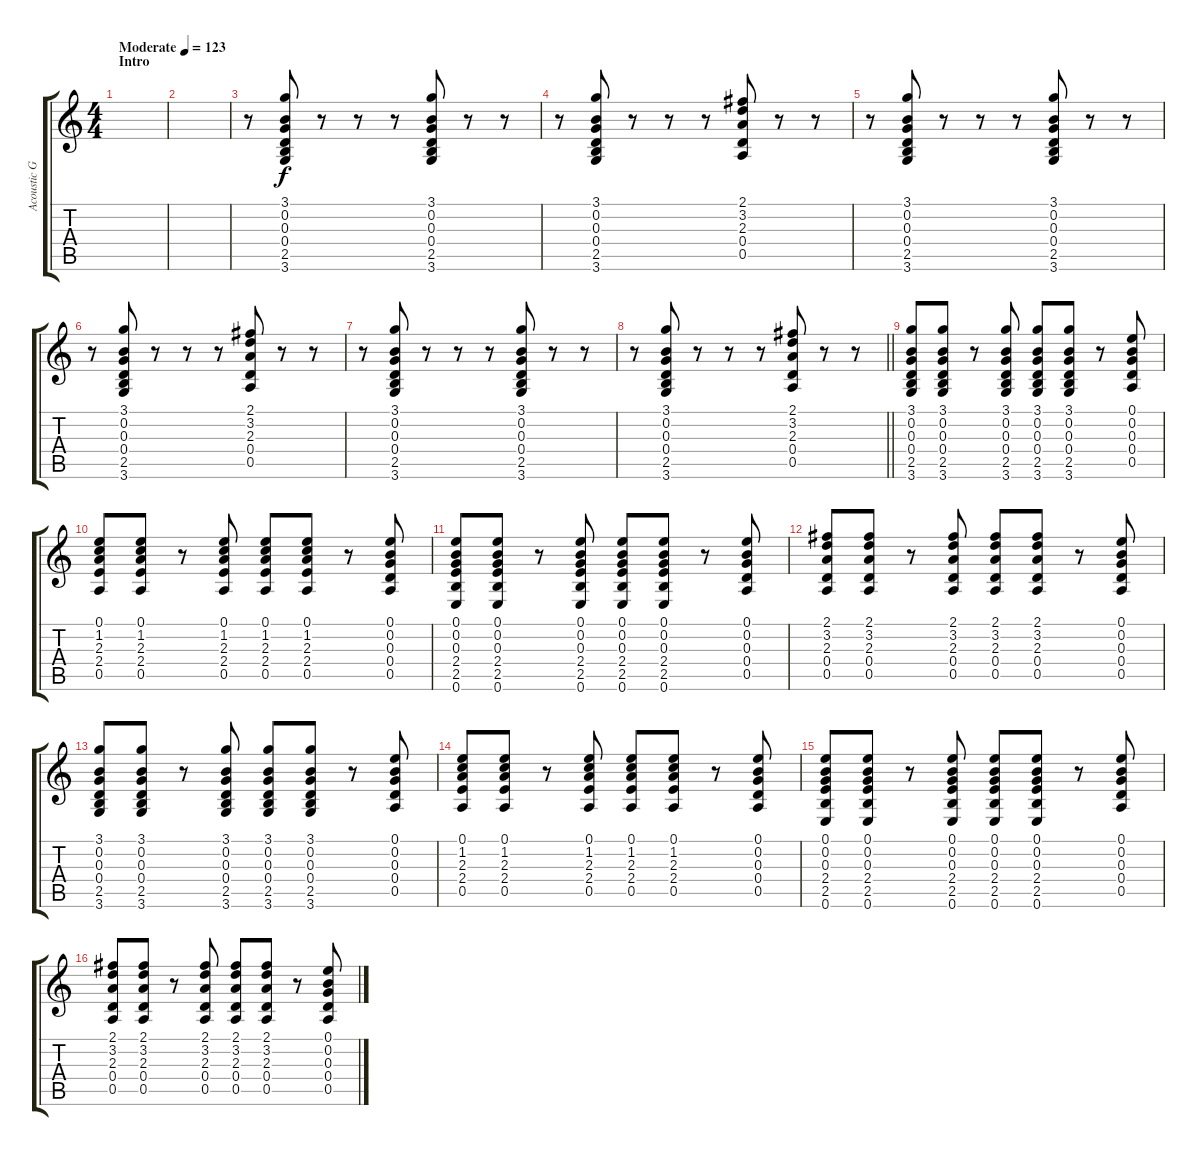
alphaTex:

\track ("Acoustic Guitar" "Acoustic G") {instrument acousticguitarsteel}
\staff {score tabs}
\tuning (E4 B3 G3 D3 A2 E2) {hide}
\ts (4 4)
\section ("" "Intro")
\tempo (123 "Moderate")
\clef g2
\ks c
|
|
r.8 (3.1 0.2 0.3 0.4 2.5 3.6).8 r.8 r.8 r.8 (3.1 0.2 0.3 0.4 2.5 3.6).8 r.8 r.8 |
r.8 (3.1 0.2 0.3 0.4 2.5 3.6).8 r.8 r.8 r.8 (2.1 3.2 2.3 0.4 0.5).8 r.8 r.8 |
r.8 (3.1 0.2 0.3 0.4 2.5 3.6).8 r.8 r.8 r.8 (3.1 0.2 0.3 0.4 2.5 3.6).8 r.8 r.8 |
r.8 (3.1 0.2 0.3 0.4 2.5 3.6).8 r.8 r.8 r.8 (2.1 3.2 2.3 0.4 0.5).8 r.8 r.8 |
r.8 (3.1 0.2 0.3 0.4 2.5 3.6).8 r.8 r.8 r.8 (3.1 0.2 0.3 0.4 2.5 3.6).8 r.8 r.8 |
\barLineRight lightlight
r.8 (3.1 0.2 0.3 0.4 2.5 3.6).8 r.8 r.8 r.8 (2.1 3.2 2.3 0.4 0.5).8 r.8 r.8 |
(3.1 0.2 0.3 0.4 2.5 3.6).8{volume 6} (3.1 0.2 0.3 0.4 2.5 3.6).8 r.8 (3.1 0.2 0.3 0.4 2.5 3.6).8 (3.1 0.2 0.3 0.4 2.5 3.6).8 (3.1 0.2 0.3 0.4 2.5 3.6).8 r.8 (0.1 0.2 0.3 0.4 0.5).8 |
(0.1 1.2 2.3 2.4 0.5).8 (0.1 1.2 2.3 2.4 0.5).8 r.8 (0.1 1.2 2.3 2.4 0.5).8 (0.1 1.2 2.3 2.4 0.5).8 (0.1 1.2 2.3 2.4 0.5).8 r.8 (0.1 0.2 0.3 0.4 0.5).8 |
(0.1 0.2 0.3 2.4 2.5 0.6).8 (0.1 0.2 0.3 2.4 2.5 0.6).8 r.8 (0.1 0.2 0.3 2.4 2.5 0.6).8 (0.1 0.2 0.3 2.4 2.5 0.6).8 (0.1 0.2 0.3 2.4 2.5 0.6).8 r.8 (0.1 0.2 0.3 0.4 0.5).8 |
(2.1 3.2 2.3 0.4 0.5).8 (2.1 3.2 2.3 0.4 0.5).8 r.8 (2.1 3.2 2.3 0.4 0.5).8 (2.1 3.2 2.3 0.4 0.5).8 (2.1 3.2 2.3 0.4 0.5).8 r.8 (0.1 0.2 0.3 0.4 0.5).8 |
(3.1 0.2 0.3 0.4 2.5 3.6).8{volume 11} (3.1 0.2 0.3 0.4 2.5 3.6).8 r.8 (3.1 0.2 0.3 0.4 2.5 3.6).8 (3.1 0.2 0.3 0.4 2.5 3.6).8 (3.1 0.2 0.3 0.4 2.5 3.6).8 r.8 (0.1 0.2 0.3 0.4 0.5).8 |
(0.1 1.2 2.3 2.4 0.5).8 (0.1 1.2 2.3 2.4 0.5).8 r.8 (0.1 1.2 2.3 2.4 0.5).8 (0.1 1.2 2.3 2.4 0.5).8 (0.1 1.2 2.3 2.4 0.5).8 r.8 (0.1 0.2 0.3 0.4 0.5).8 |
(0.1 0.2 0.3 2.4 2.5 0.6).8 (0.1 0.2 0.3 2.4 2.5 0.6).8 r.8 (0.1 0.2 0.3 2.4 2.5 0.6).8 (0.1 0.2 0.3 2.4 2.5 0.6).8 (0.1 0.2 0.3 2.4 2.5 0.6).8 r.8 (0.1 0.2 0.3 0.4 0.5).8 |
(2.1 3.2 2.3 0.4 0.5).8 (2.1 3.2 2.3 0.4 0.5).8 r.8 (2.1 3.2 2.3 0.4 0.5).8 (2.1 3.2 2.3 0.4 0.5).8 (2.1 3.2 2.3 0.4 0.5).8 r.8 (0.1 0.2 0.3 0.4 0.5).8
